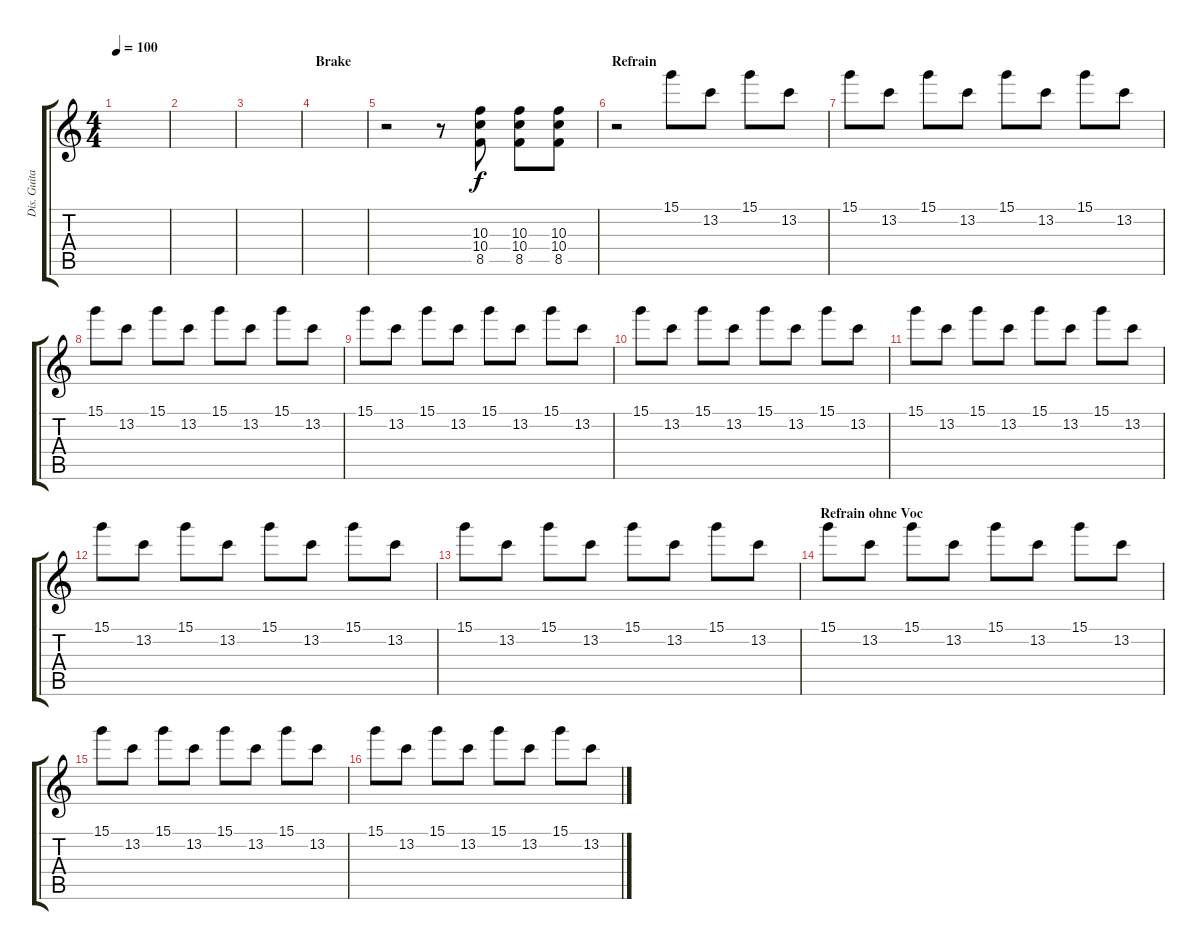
\track ("Dis. Guitar 2" "Dis. Guita") {instrument distortionguitar}
\staff {score tabs}
\tuning (E4 B3 G3 D3 A2 E2) {hide}
\ts (4 4)
\tempo 100
\clef g2
\ks c
|
|
|
\section ("" "Brake")
|
r.2{volume 14 balance 8} r.8 (10.3 10.4 8.5).8 (10.3 10.4 8.5).8 (10.3 10.4 8.5).8 |
\section ("" "Refrain")
r.2{volume 6 balance 11} 15.1.8 13.2.8 15.1.8 13.2.8 |
15.1.8 13.2.8 15.1.8 13.2.8 15.1.8 13.2.8 15.1.8 13.2.8 |
15.1.8 13.2.8 15.1.8 13.2.8 15.1.8 13.2.8 15.1.8 13.2.8 |
15.1.8 13.2.8 15.1.8 13.2.8 15.1.8 13.2.8 15.1.8 13.2.8 |
15.1.8 13.2.8 15.1.8 13.2.8 15.1.8 13.2.8 15.1.8 13.2.8 |
15.1.8 13.2.8 15.1.8 13.2.8 15.1.8 13.2.8 15.1.8 13.2.8 |
15.1.8 13.2.8 15.1.8 13.2.8 15.1.8 13.2.8 15.1.8 13.2.8 |
15.1.8 13.2.8 15.1.8 13.2.8 15.1.8 13.2.8 15.1.8 13.2.8 |
\section ("" "Refrain ohne Voc")
15.1.8 13.2.8 15.1.8 13.2.8 15.1.8 13.2.8 15.1.8 13.2.8 |
15.1.8 13.2.8 15.1.8 13.2.8 15.1.8 13.2.8 15.1.8 13.2.8 |
15.1.8 13.2.8 15.1.8 13.2.8 15.1.8 13.2.8 15.1.8 13.2.8
